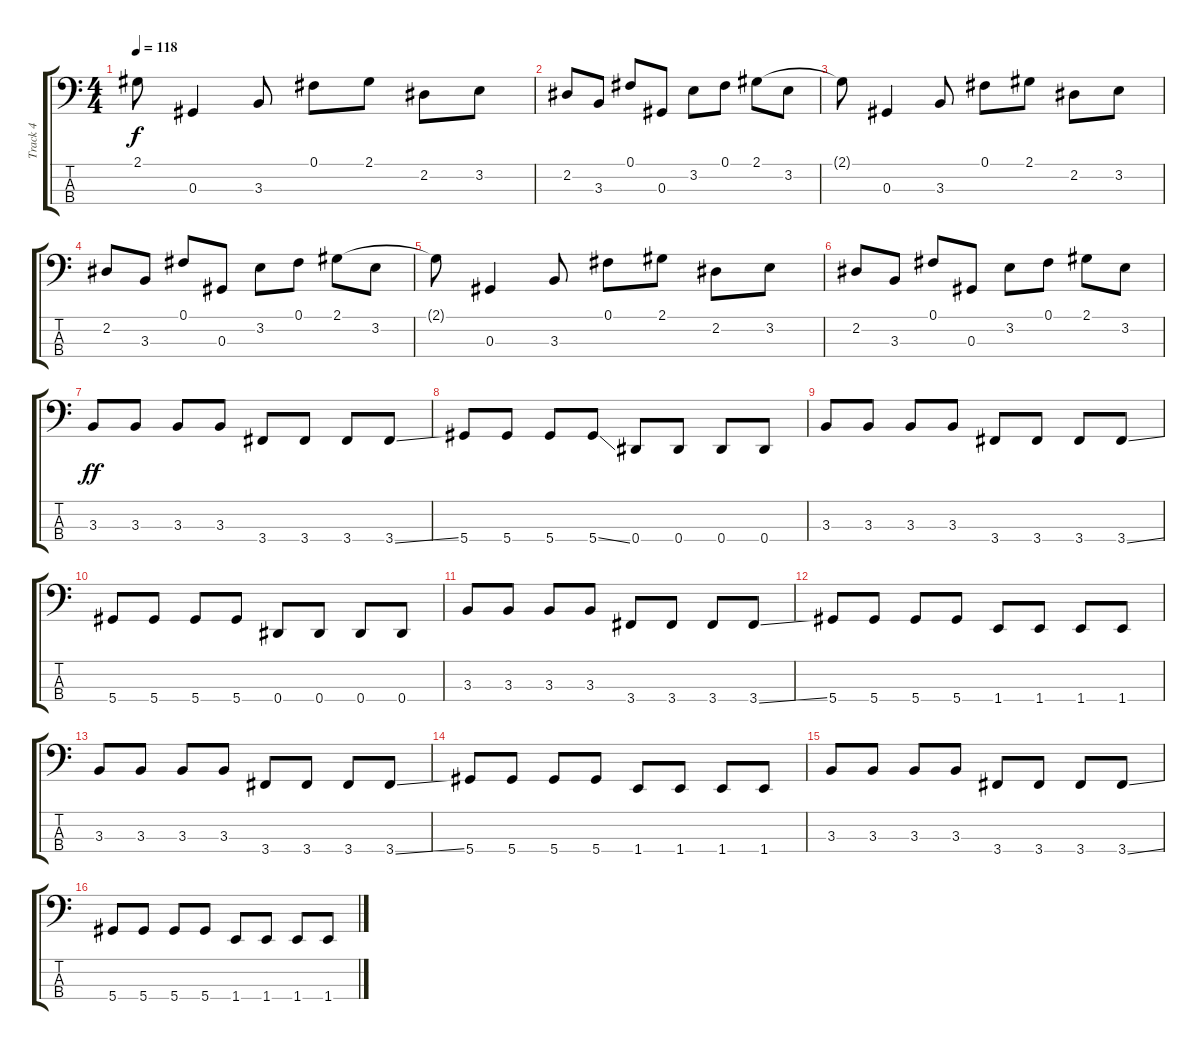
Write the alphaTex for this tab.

\track ("Track 4" "Track 4") {instrument electricbasspick}
\staff {score tabs}
\tuning (Gb2 Db2 Ab1 Eb1) {hide}
\ts (4 4)
\tempo 118
\clef f4
\ks c
2.1{t}.8{dy f} 0.3.4 3.3.8 0.1.8 2.1.8 2.2.8 3.2.8 |
2.2.8 3.3.8 0.1.8 0.3.8 3.2.8 0.1.8 2.1.8 3.2.8 |
2.1{t}.8 0.3.4 3.3.8 0.1.8 2.1.8 2.2.8 3.2.8 |
2.2.8 3.3.8 0.1.8 0.3.8 3.2.8 0.1.8 2.1.8 3.2.8 |
2.1{t}.8 0.3.4 3.3.8 0.1.8 2.1.8 2.2.8 3.2.8 |
2.2.8 3.3.8 0.1.8 0.3.8 3.2.8 0.1.8 2.1.8 3.2.8 |
3.3.8{dy ff} 3.3.8 3.3.8 3.3.8 3.4.8 3.4.8 3.4.8 3.4{ss}.8 |
5.4.8 5.4.8 5.4.8 5.4{ss}.8 0.4.8 0.4.8 0.4.8 0.4.8 |
3.3.8 3.3.8 3.3.8 3.3.8 3.4.8 3.4.8 3.4.8 3.4{ss}.8 |
5.4.8 5.4.8 5.4.8 5.4.8 0.4.8 0.4.8 0.4.8 0.4.8 |
3.3.8 3.3.8 3.3.8 3.3.8 3.4.8 3.4.8 3.4.8 3.4{ss}.8 |
5.4.8 5.4.8 5.4.8 5.4.8 1.4.8 1.4.8 1.4.8 1.4.8 |
3.3.8 3.3.8 3.3.8 3.3.8 3.4.8 3.4.8 3.4.8 3.4{ss}.8 |
5.4.8 5.4.8 5.4.8 5.4.8 1.4.8 1.4.8 1.4.8 1.4.8 |
3.3.8 3.3.8 3.3.8 3.3.8 3.4.8 3.4.8 3.4.8 3.4{ss}.8 |
5.4.8 5.4.8 5.4.8 5.4.8 1.4.8 1.4.8 1.4.8 1.4.8
